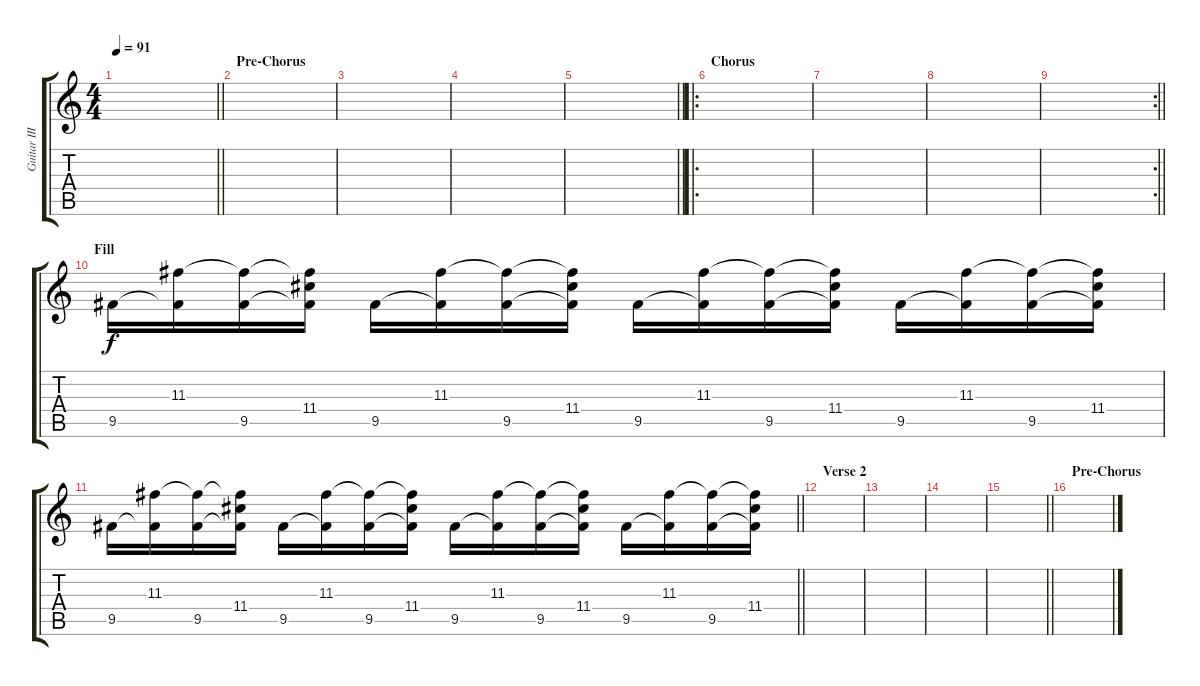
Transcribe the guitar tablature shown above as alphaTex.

\track ("Guitar III" "Guitar III") {instrument distortionguitar}
\staff {score tabs}
\tuning (E4 B3 G3 D3 A2 E2) {hide}
\ts (4 4)
\tempo 91
\clef g2
\barLineRight lightlight
\ks c
|
\section ("" "Pre-Chorus")
|
|
|
\barLineRight lightlight
|
\ro
\section ("" "Chorus")
|
|
|
\rc 2
\barLineRight lightlight
|
\section ("" "Fill")
9.5.16 (11.3 9.5{t}).16 (11.3{t} 9.5).16 (11.3{t} 11.4 9.5{t}).16 9.5.16 (11.3 9.5{t}).16 (11.3{t} 9.5).16 (11.3{t} 11.4 9.5{t}).16 9.5.16 (11.3 9.5{t}).16 (11.3{t} 9.5).16 (11.3{t} 11.4 9.5{t}).16 9.5.16 (11.3 9.5{t}).16 (11.3{t} 9.5).16 (11.3{t} 11.4 9.5{t}).16 |
\barLineRight lightlight
9.5.16 (11.3 9.5{t}).16 (11.3{t} 9.5).16 (11.3{t} 11.4 9.5{t}).16 9.5.16 (11.3 9.5{t}).16 (11.3{t} 9.5).16 (11.3{t} 11.4 9.5{t}).16 9.5.16 (11.3 9.5{t}).16 (11.3{t} 9.5).16 (11.3{t} 11.4 9.5{t}).16 9.5.16 (11.3 9.5{t}).16 (11.3{t} 9.5).16 (11.3{t} 11.4 9.5{t}).16 |
\section ("" "Verse 2")
|
|
|
\barLineRight lightlight
|
\section ("" "Pre-Chorus")
